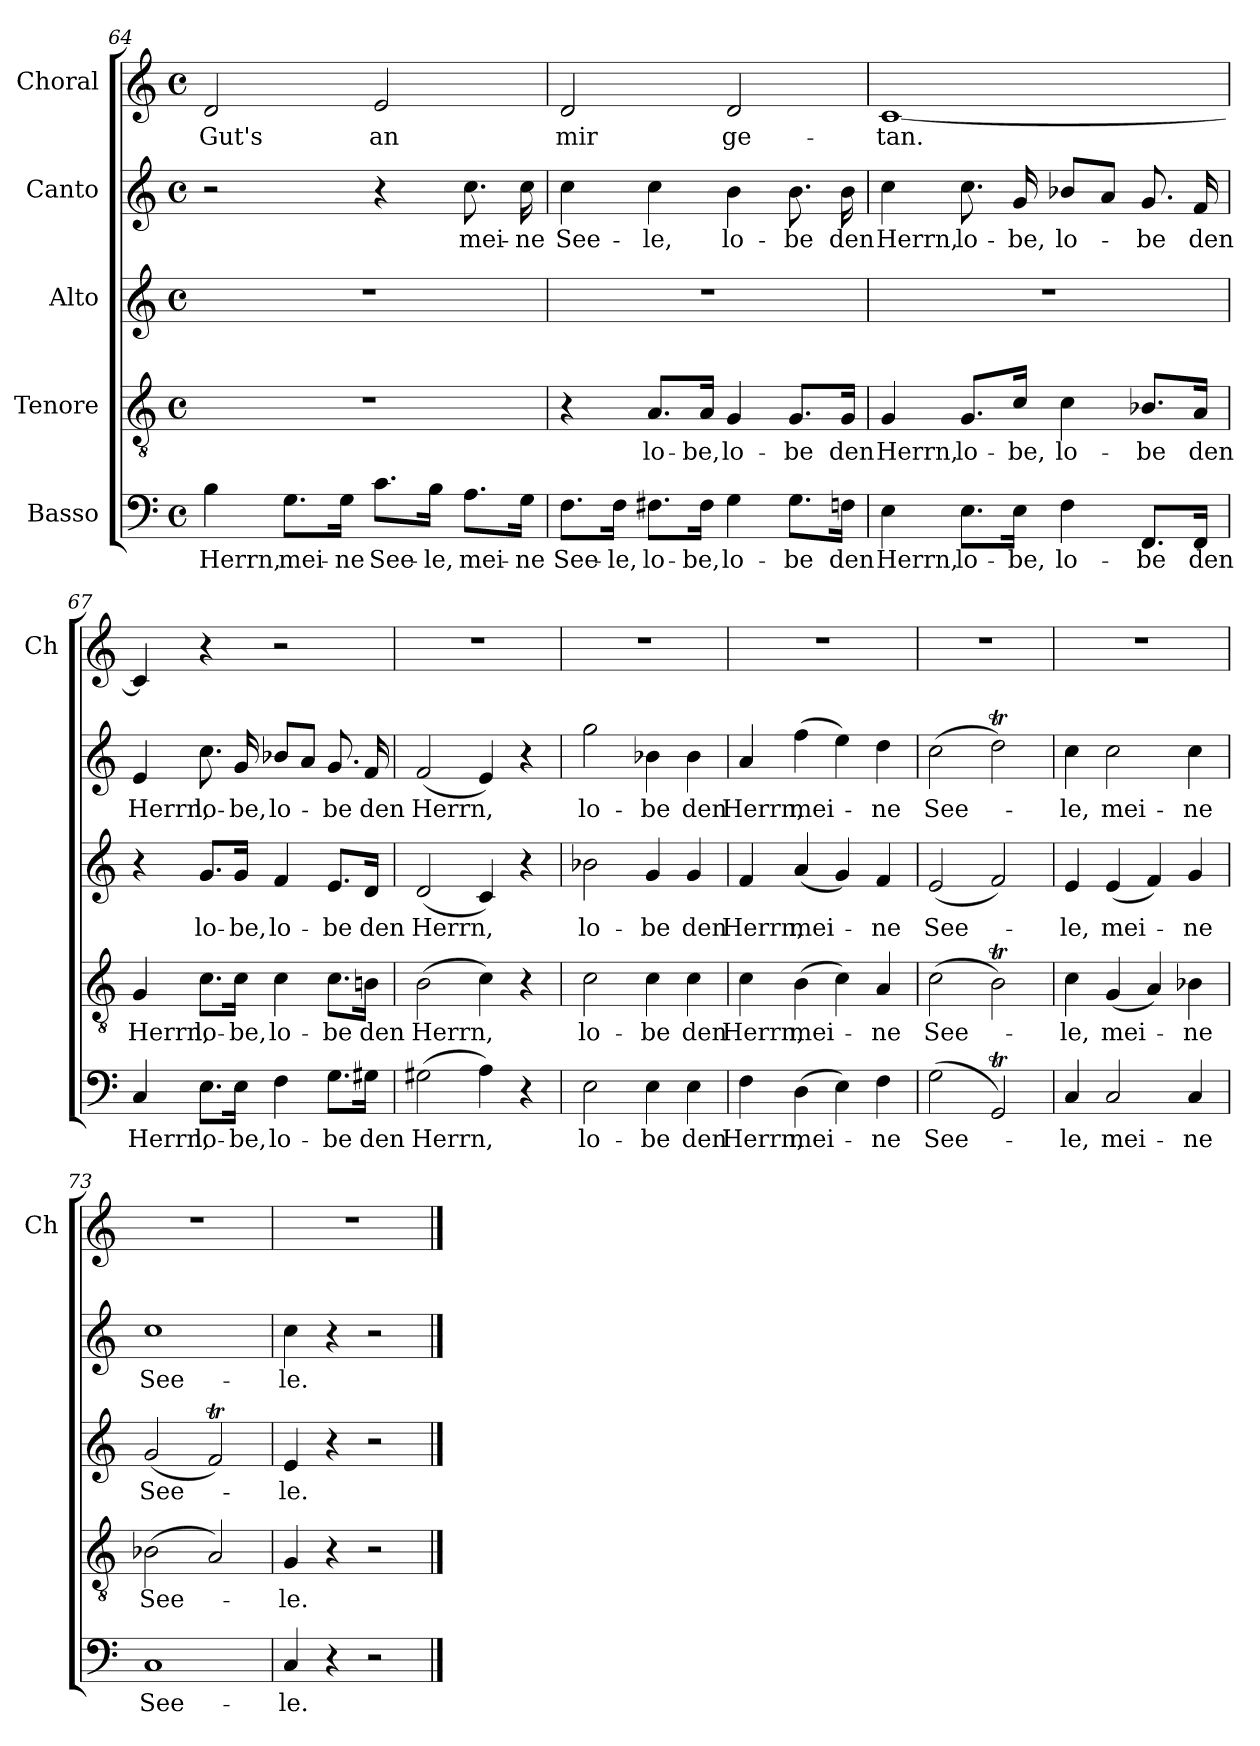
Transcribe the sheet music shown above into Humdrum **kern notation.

**kern	**text	**kern	**text	**kern	**text	**kern	**text	**kern	**text
*part5	*part5	*part4	*part4	*part3	*part3	*part2	*part2	*part1	*part1
*staff5	*staff5	*staff4	*staff4	*staff3	*staff3	*staff2	*staff2	*staff1	*staff1
*I"Basso	*	*I"Tenore	*	*I"Alto	*	*I"Canto	*	*I"Choral	*
*	*	*	*	*	*	*	*	*I'Ch	*
*clefF4	*	*clefGv2	*	*clefG2	*	*clefG2	*	*clefG2	*
*k[]	*	*k[]	*	*k[]	*	*k[]	*	*k[]	*
*M4/4	*	*M4/4	*	*M4/4	*	*M4/4	*	*M4/4	*
*met(c)	*	*met(c)	*	*met(c)	*	*met(c)	*	*met(c)	*
=64	=64	=64	=64	=64	=64	=64	=64	=64	=64
!	!LO:LY:b	!	!	!	!	!	!	!	!LO:LY:b
4B\	Herrn,	1r	.	1r	.	2r	.	2d/	Gut's
!	!LO:LY:b	!	!	!	!	!	!	!	!
8.G\L	mei-	.	.	.	.	.	.	.	.
!	!LO:LY:b	!	!	!	!	!	!	!	!
16G\Jk	-ne	.	.	.	.	.	.	.	.
!	!LO:LY:b	!	!	!	!	!	!	!	!LO:LY:b
8.c\L	See-	.	.	.	.	4r	.	2e/	an
!	!LO:LY:b	!	!	!	!	!	!	!	!
16B\Jk	-le,	.	.	.	.	.	.	.	.
!	!LO:LY:b	!	!	!	!	!	!LO:LY:b	!	!
8.A\L	mei-	.	.	.	.	8.cc\	mei-	.	.
!	!LO:LY:b	!	!	!	!	!	!LO:LY:b	!	!
16G\Jk	-ne	.	.	.	.	16cc\	-ne	.	.
=65	=65	=65	=65	=65	=65	=65	=65	=65	=65
!	!LO:LY:b	!	!	!	!	!	!LO:LY:b	!	!LO:LY:b
8.F\L	See-	4r	.	1r	.	4cc\	See-	2d/	mir
!	!LO:LY:b	!	!	!	!	!	!	!	!
16F\Jk	-le,	.	.	.	.	.	.	.	.
!	!LO:LY:b	!	!LO:LY:b	!	!	!	!LO:LY:b	!	!
8.F#X\L	lo-	8.A/L	lo-	.	.	4cc\	-le,	.	.
!	!LO:LY:b	!	!LO:LY:b	!	!	!	!	!	!
16F#\Jk	-be,	16A/Jk	-be,	.	.	.	.	.	.
!	!LO:LY:b	!	!LO:LY:b	!	!	!	!LO:LY:b	!	!LO:LY:b
4G\	lo-	4G/	lo-	.	.	4b\	lo-	2d/	ge-
!	!LO:LY:b	!	!LO:LY:b	!	!	!	!LO:LY:b	!	!
8.G\L	-be	8.G/L	-be	.	.	8.b\	-be	.	.
!	!LO:LY:b	!	!LO:LY:b	!	!	!	!LO:LY:b	!	!
16Fn\Jk	den	16G/Jk	den	.	.	16b\	den	.	.
!!LO:PB:g=z
=66	=66	=66	=66	=66	=66	=66	=66	=66	=66
!	!LO:LY:b	!	!LO:LY:b	!	!	!	!LO:LY:b	!	!LO:LY:b
4E\	Herrn,	4G/	Herrn,	1r	.	4cc\	Herrn,	[1c	-tan.
!	!LO:LY:b	!	!LO:LY:b	!	!	!	!LO:LY:b	!	!
8.E\L	lo-	8.G/L	lo-	.	.	8.cc\	lo-	.	.
!	!LO:LY:b	!	!LO:LY:b	!	!	!	!LO:LY:b	!	!
16E\Jk	-be,	16c/Jk	-be,	.	.	16g/	-be,	.	.
!	!LO:LY:b	!	!LO:LY:b	!	!	!	!LO:LY:b	!	!
4F\	lo-	4c\	lo-	.	.	8b-X/L	lo-	.	.
.	.	.	.	.	.	8a/J	.	.	.
!	!LO:LY:b	!	!LO:LY:b	!	!	!	!LO:LY:b	!	!
8.FF/L	-be	8.B-X/L	-be	.	.	8.g/	-be	.	.
!	!LO:LY:b	!	!LO:LY:b	!	!	!	!LO:LY:b	!	!
16FF/Jk	den	16A/Jk	den	.	.	16f/	den	.	.
=67	=67	=67	=67	=67	=67	=67	=67	=67	=67
!	!LO:LY:b	!	!LO:LY:b	!	!	!	!LO:LY:b	!	!
4C/	Herrn,	4G/	Herrn,	4r	.	4e/	Herrn,	4c/]	.
!	!LO:LY:b	!	!LO:LY:b	!	!LO:LY:b	!	!LO:LY:b	!	!
8.E\L	lo-	8.c\L	lo-	8.g/L	lo-	8.cc\	lo-	4r	.
!	!LO:LY:b	!	!LO:LY:b	!	!LO:LY:b	!	!LO:LY:b	!	!
16E\Jk	-be,	16c\Jk	-be,	16g/Jk	-be,	16g/	-be,	.	.
!	!LO:LY:b	!	!LO:LY:b	!	!LO:LY:b	!	!LO:LY:b	!	!
4F\	lo-	4c\	lo-	4f/	lo-	8b-X/L	lo-	2r	.
.	.	.	.	.	.	8a/J	.	.	.
!	!LO:LY:b	!	!LO:LY:b	!	!LO:LY:b	!	!LO:LY:b	!	!
8.G\L	-be	8.c\L	-be	8.e/L	-be	8.g/	-be	.	.
!	!LO:LY:b	!	!LO:LY:b	!	!LO:LY:b	!	!LO:LY:b	!	!
16G#X\Jk	den	16Bn\Jk	den	16d/Jk	den	16f/	den	.	.
=68	=68	=68	=68	=68	=68	=68	=68	=68	=68
!	!LO:LY:b	!	!LO:LY:b	!	!LO:LY:b	!	!LO:LY:b	!	!
(2G#X\	Herrn,	(2B\	Herrn,	(2d/	Herrn,	(2f/	Herrn,	1r	.
4A\)	.	4c\)	.	4c/)	.	4e/)	.	.	.
4r	.	4r	.	4r	.	4r	.	.	.
!!LO:LB:g=z
=69	=69	=69	=69	=69	=69	=69	=69	=69	=69
!	!LO:LY:b	!	!LO:LY:b	!	!LO:LY:b	!	!LO:LY:b	!	!
2E\	lo-	2c\	lo-	2b-X\	lo-	2gg\	lo-	1r	.
!	!LO:LY:b	!	!LO:LY:b	!	!LO:LY:b	!	!LO:LY:b	!	!
4E\	-be	4c\	-be	4g/	-be	4b-X\	-be	.	.
!	!LO:LY:b	!	!LO:LY:b	!	!LO:LY:b	!	!LO:LY:b	!	!
4E\	den	4c\	den	4g/	den	4b-\	den	.	.
=70	=70	=70	=70	=70	=70	=70	=70	=70	=70
!	!LO:LY:b	!	!LO:LY:b	!	!LO:LY:b	!	!LO:LY:b	!	!
4F\	Herrn,	4c\	Herrn,	4f/	Herrn,	4a/	Herrn,	1r	.
!	!LO:LY:b	!	!LO:LY:b	!	!LO:LY:b	!	!LO:LY:b	!	!
(4D\	mei-	(4B\	mei-	(4a/	mei-	(4ff\	mei-	.	.
4E\)	.	4c\)	.	4g/)	.	4ee\)	.	.	.
!	!LO:LY:b	!	!LO:LY:b	!	!LO:LY:b	!	!LO:LY:b	!	!
4F\	-ne	4A/	-ne	4f/	-ne	4dd\	-ne	.	.
=71	=71	=71	=71	=71	=71	=71	=71	=71	=71
!	!LO:LY:b	!	!LO:LY:b	!	!LO:LY:b	!	!LO:LY:b	!	!
(2G\	See-	(2c\	See-	(2e/	See-	(2cc\	See-	1r	.
2GGT/)	.	2Bt\)	.	2f/)	.	2ddT\)	.	.	.
=72	=72	=72	=72	=72	=72	=72	=72	=72	=72
!	!LO:LY:b	!	!LO:LY:b	!	!LO:LY:b	!	!LO:LY:b	!	!
4C/	-le,	4c\	-le,	4e/	-le,	4cc\	-le,	1r	.
!	!LO:LY:b	!	!LO:LY:b	!	!LO:LY:b	!	!LO:LY:b	!	!
2C/	mei-	(4G/	mei-	(4e/	mei-	2cc\	mei-	.	.
.	.	4A/)	.	4f/)	.	.	.	.	.
!	!LO:LY:b	!	!LO:LY:b	!	!LO:LY:b	!	!LO:LY:b	!	!
4C/	-ne	4B-X\	-ne	4g/	-ne	4cc\	-ne	.	.
=73	=73	=73	=73	=73	=73	=73	=73	=73	=73
!	!LO:LY:b	!	!LO:LY:b	!	!LO:LY:b	!	!LO:LY:b	!	!
1C	See-	(2B-X\	See-	(2g/	See-	1cc	See-	1r	.
.	.	2A/)	.	2fT/)	.	.	.	.	.
=74	=74	=74	=74	=74	=74	=74	=74	=74	=74
!	!LO:LY:b	!	!LO:LY:b	!	!LO:LY:b	!	!LO:LY:b	!	!
4C/	-le.	4G/	-le.	4e/	-le.	4cc\	-le.	1r	.
4r	.	4r	.	4r	.	4r	.	.	.
2r	.	2r	.	2r	.	2r	.	.	.
==	==	==	==	==	==	==	==	==	==
*-	*-	*-	*-	*-	*-	*-	*-	*-	*-
